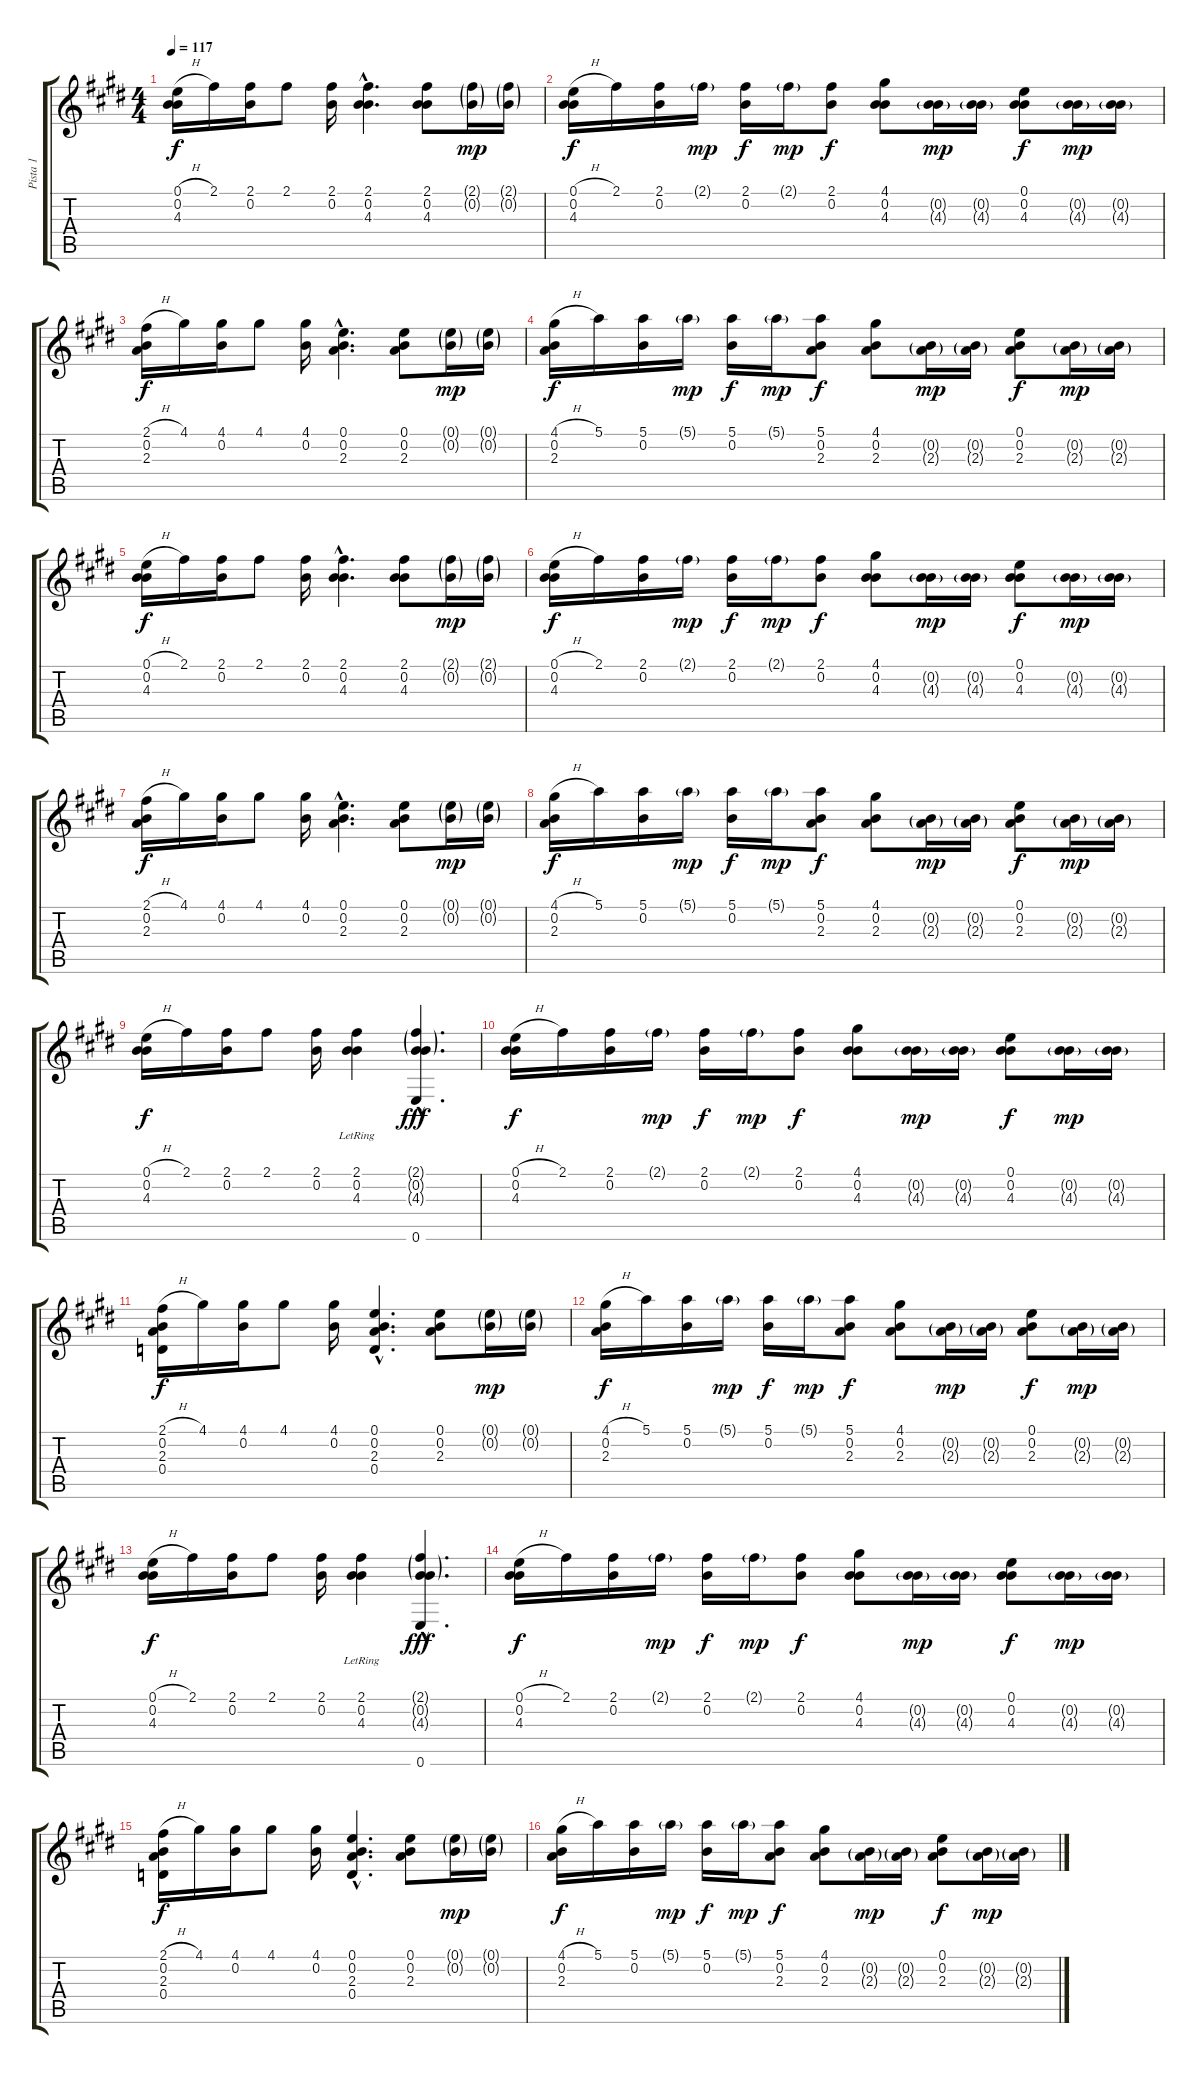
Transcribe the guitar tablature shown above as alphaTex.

\track ("Pista 1" "Pista 1") {instrument electricguitarclean}
\staff {score tabs}
\tuning (E4 B3 G3 D3 A2 E2) {hide}
\ts (4 4)
\tempo 117
\clef g2
\ks e
(0.1{h} 0.2 4.3).16{dy f instrument electricguitarclean} 2.1.16 (2.1 0.2).16 2.1.8 (2.1 0.2).16 (2.1{hac} 0.2{hac} 4.3{hac}).4{d} (2.1 0.2 4.3).8 (2.1{g} 0.2{g}).16{dy mp} (2.1{g} 0.2{g}).16 |
(0.1{h} 0.2 4.3).16{dy f} 2.1.16 (2.1 0.2).16 2.1{g}.16{dy mp} (2.1 0.2).16{dy f} 2.1{g}.16{dy mp} (2.1 0.2).8{dy f} (4.1 0.2 4.3).8 (0.2{g} 4.3{g}).16{dy mp} (0.2{g} 4.3{g}).16 (0.1 0.2 4.3).8{dy f} (0.2{g} 4.3{g}).16{dy mp} (0.2{g} 4.3{g}).16 |
(2.1{h} 0.2 2.3).16{dy f} 4.1.16 (4.1 0.2).16 4.1.8 (4.1 0.2).16 (0.1{hac} 0.2{hac} 2.3{hac}).4{d} (0.1 0.2 2.3).8 (0.1{g} 0.2{g}).16{dy mp} (0.1{g} 0.2{g}).16 |
(4.1{h} 0.2 2.3).16{dy f} 5.1.16 (5.1 0.2).16 5.1{g}.16{dy mp} (5.1 0.2).16{dy f} 5.1{g}.16{dy mp} (5.1 0.2 2.3).8{dy f} (4.1 0.2 2.3).8 (0.2{g} 2.3{g}).16{dy mp} (0.2{g} 2.3{g}).16 (0.1 0.2 2.3).8{dy f} (0.2{g} 2.3{g}).16{dy mp} (0.2{g} 2.3{g}).16 |
(0.1{h} 0.2 4.3).16{dy f} 2.1.16 (2.1 0.2).16 2.1.8 (2.1 0.2).16 (2.1{hac} 0.2{hac} 4.3{hac}).4{d} (2.1 0.2 4.3).8 (2.1{g} 0.2{g}).16{dy mp} (2.1{g} 0.2{g}).16 |
(0.1{h} 0.2 4.3).16{dy f} 2.1.16 (2.1 0.2).16 2.1{g}.16{dy mp} (2.1 0.2).16{dy f} 2.1{g}.16{dy mp} (2.1 0.2).8{dy f} (4.1 0.2 4.3).8 (0.2{g} 4.3{g}).16{dy mp} (0.2{g} 4.3{g}).16 (0.1 0.2 4.3).8{dy f} (0.2{g} 4.3{g}).16{dy mp} (0.2{g} 4.3{g}).16 |
(2.1{h} 0.2 2.3).16{dy f} 4.1.16 (4.1 0.2).16 4.1.8 (4.1 0.2).16 (0.1{hac} 0.2{hac} 2.3{hac}).4{d} (0.1 0.2 2.3).8 (0.1{g} 0.2{g}).16{dy mp} (0.1{g} 0.2{g}).16 |
(4.1{h} 0.2 2.3).16{dy f} 5.1.16 (5.1 0.2).16 5.1{g}.16{dy mp} (5.1 0.2).16{dy f} 5.1{g}.16{dy mp} (5.1 0.2 2.3).8{dy f} (4.1 0.2 2.3).8 (0.2{g} 2.3{g}).16{dy mp} (0.2{g} 2.3{g}).16 (0.1 0.2 2.3).8{dy f} (0.2{g} 2.3{g}).16{dy mp} (0.2{g} 2.3{g}).16 |
(0.1{h} 0.2 4.3).16{dy f} 2.1.16 (2.1 0.2).16 2.1.8 (2.1 0.2).16 (2.1{lr} 0.2{lr} 4.3{lr}).4 (2.1{g hac} 0.2{g hac} 4.3{g hac} 0.6{hac}).4{d dy fff} |
(0.1{h} 0.2 4.3).16{dy f} 2.1.16 (2.1 0.2).16 2.1{g}.16{dy mp} (2.1 0.2).16{dy f} 2.1{g}.16{dy mp} (2.1 0.2).8{dy f} (4.1 0.2 4.3).8 (0.2{g} 4.3{g}).16{dy mp} (0.2{g} 4.3{g}).16 (0.1 0.2 4.3).8{dy f} (0.2{g} 4.3{g}).16{dy mp} (0.2{g} 4.3{g}).16 |
(2.1{h} 0.2 2.3 0.4).16{dy f} 4.1.16 (4.1 0.2).16 4.1.8 (4.1 0.2).16 (0.1{hac} 0.2{hac} 2.3{hac} 0.4{hac}).4{d} (0.1 0.2 2.3).8 (0.1{g} 0.2{g}).16{dy mp} (0.1{g} 0.2{g}).16 |
(4.1{h} 0.2 2.3).16{dy f} 5.1.16 (5.1 0.2).16 5.1{g}.16{dy mp} (5.1 0.2).16{dy f} 5.1{g}.16{dy mp} (5.1 0.2 2.3).8{dy f} (4.1 0.2 2.3).8 (0.2{g} 2.3{g}).16{dy mp} (0.2{g} 2.3{g}).16 (0.1 0.2 2.3).8{dy f} (0.2{g} 2.3{g}).16{dy mp} (0.2{g} 2.3{g}).16 |
(0.1{h} 0.2 4.3).16{dy f} 2.1.16 (2.1 0.2).16 2.1.8 (2.1 0.2).16 (2.1{lr} 0.2{lr} 4.3{lr}).4 (2.1{g hac} 0.2{g hac} 4.3{g hac} 0.6{hac}).4{d dy fff} |
(0.1{h} 0.2 4.3).16{dy f} 2.1.16 (2.1 0.2).16 2.1{g}.16{dy mp} (2.1 0.2).16{dy f} 2.1{g}.16{dy mp} (2.1 0.2).8{dy f} (4.1 0.2 4.3).8 (0.2{g} 4.3{g}).16{dy mp} (0.2{g} 4.3{g}).16 (0.1 0.2 4.3).8{dy f} (0.2{g} 4.3{g}).16{dy mp} (0.2{g} 4.3{g}).16 |
(2.1{h} 0.2 2.3 0.4).16{dy f} 4.1.16 (4.1 0.2).16 4.1.8 (4.1 0.2).16 (0.1{hac} 0.2{hac} 2.3{hac} 0.4{hac}).4{d} (0.1 0.2 2.3).8 (0.1{g} 0.2{g}).16{dy mp} (0.1{g} 0.2{g}).16 |
(4.1{h} 0.2 2.3).16{dy f} 5.1.16 (5.1 0.2).16 5.1{g}.16{dy mp} (5.1 0.2).16{dy f} 5.1{g}.16{dy mp} (5.1 0.2 2.3).8{dy f} (4.1 0.2 2.3).8 (0.2{g} 2.3{g}).16{dy mp} (0.2{g} 2.3{g}).16 (0.1 0.2 2.3).8{dy f} (0.2{g} 2.3{g}).16{dy mp} (0.2{g} 2.3{g}).16
